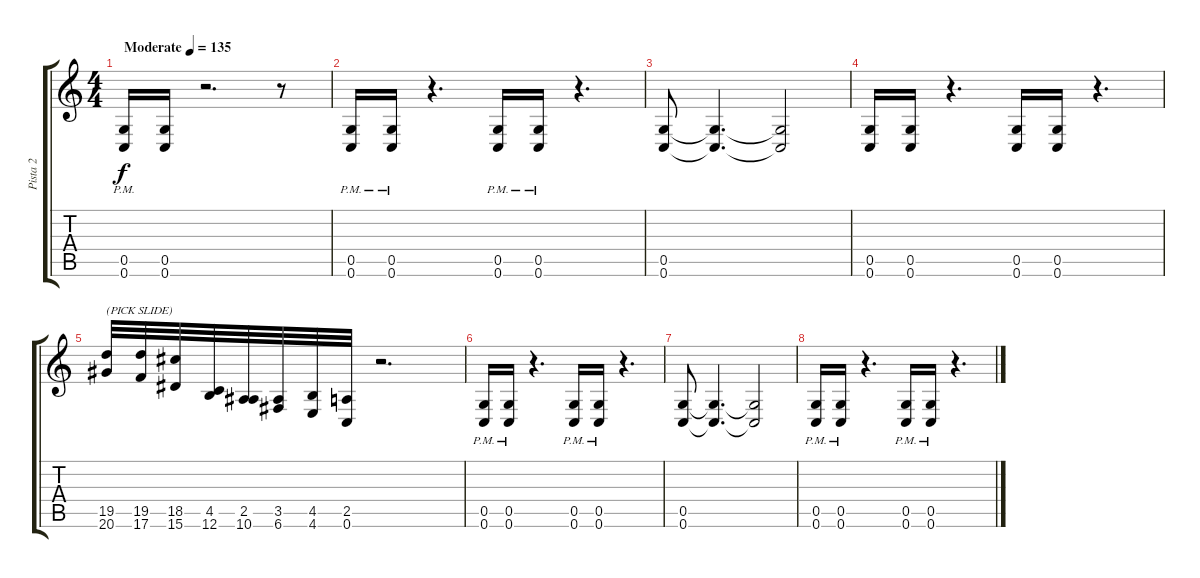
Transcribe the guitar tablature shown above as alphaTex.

\track ("Pista 2" "Pista 2") {instrument overdrivenguitar}
\staff {score tabs}
\tuning (D4 A3 F3 C3 G2 C2) {hide}
\ts (4 4)
\tempo (135 "Moderate")
\clef g2
\ks c
(0.5{pm} 0.6{pm}).16{dy f instrument overdrivenguitar} (0.5 0.6).16 r.2{d} r.8 |
(0.5{pm} 0.6{pm}).16 (0.5{pm} 0.6{pm}).16 r.4{d} (0.5{pm} 0.6{pm}).16 (0.5{pm} 0.6{pm}).16 r.4{d} |
(0.5 0.6).8 (0.5{t} 0.6{t}).4{d} (0.5{t} 0.6{t}).2 |
(0.5 0.6).16 (0.5 0.6).16 r.4{d} (0.5 0.6).16 (0.5 0.6).16 r.4{d} |
(19.5 20.6).32{txt "(PICK SLIDE)" instrument guitarfretnoise} (19.5 17.6).32 (18.5 15.6).32 (4.5 12.6).32 (2.5 10.6).32 (3.5 6.6).32 (4.5 4.6).32 (2.5 0.6).32 r.2{d} |
(0.5{pm} 0.6{pm}).16{instrument overdrivenguitar} (0.5{pm} 0.6{pm}).16 r.4{d} (0.5{pm} 0.6{pm}).16 (0.5{pm} 0.6{pm}).16 r.4{d} |
(0.5 0.6).8 (0.5{t} 0.6{t}).4{d} (0.5{t} 0.6{t}).2 |
(0.5{pm} 0.6{pm}).16 (0.5{pm} 0.6{pm}).16 r.4{d} (0.5{pm} 0.6{pm}).16 (0.5{pm} 0.6{pm}).16 r.4{d}
